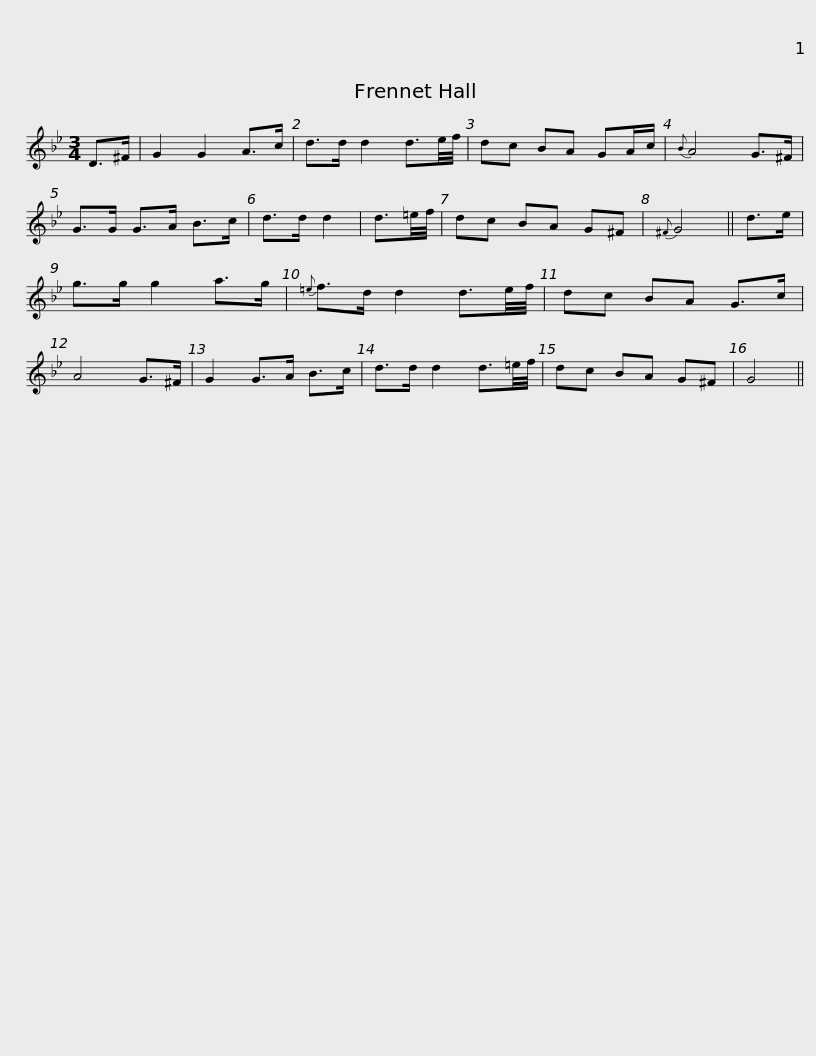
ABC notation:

X:1
L:1/8
M:3/4
I:linebreak $
K:Gmin
V:1 treble
V:1
 D>^F | G2 G2 A>c | d>d d2 d3/2e/4f/4 | dc BA GA/c/ |{B} A4 G>^F | %5
 G>G G>A B>c | d>d d2 | d3/2=e/4f/4 |$ dc BA G^F |{^F} G4 || %10
 d>e | g>g g2 a>g |{=e} f>d d2 d3/2e/4f/4 | dc BA G>c | A4 G>^F | %15
 G2 G>A B>c |$ d>d d2 d3/2=e/4f/4 | dc BA G^F | G4 || %19
